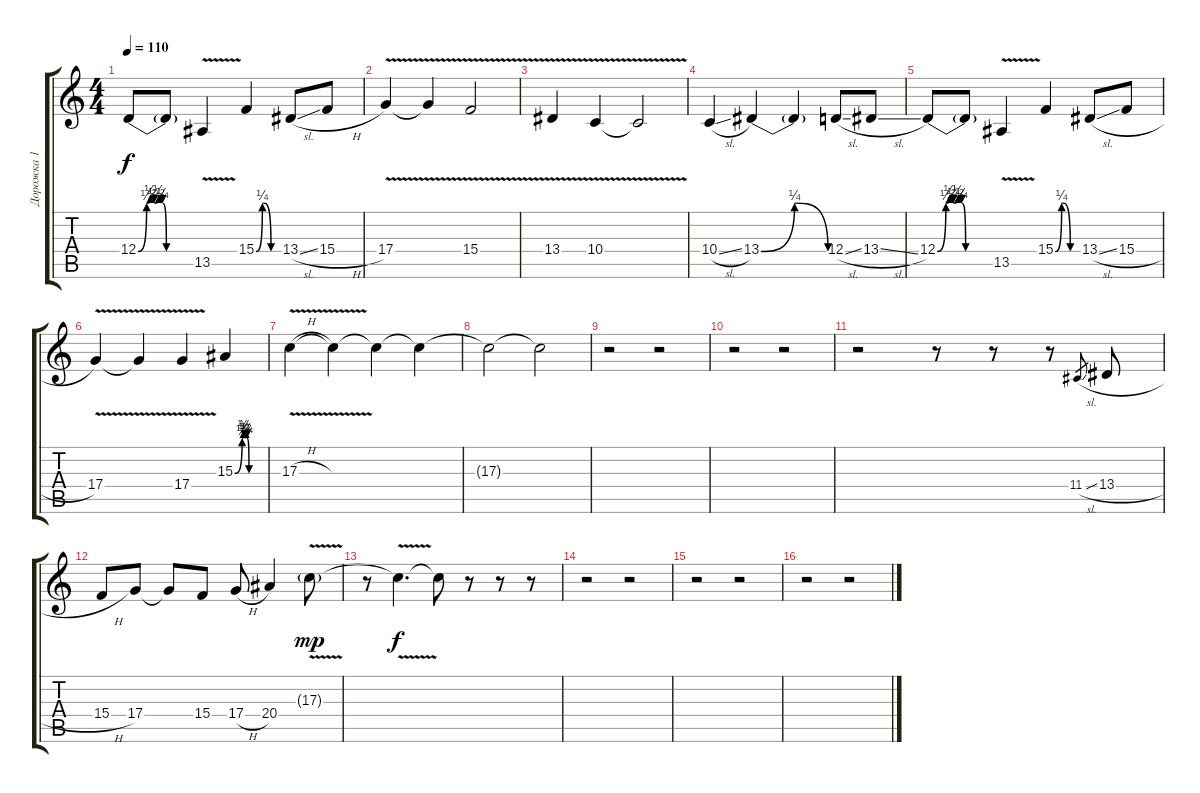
\track ("Дорожка 1" "Дорожка 1") {instrument bassoon}
\staff {score tabs}
\tuning (E4 B3 G3 D3 A2 E2) {hide}
\ts (4 4)
\tempo 110
\clef g2
\ks c
12.4{be (custom 0 0 9 1 13 2 17 1 22 2 26 1 30 0 35 0 60 0)}.8{dy f} 12.4{t}.8 13.5{v}.4 15.4{be (custom 0 0 17 1 20 1 40 0 60 0)}.4 13.4{sl}.8 15.4{h}.8 |
17.4{v}.4 17.4{t}.4 15.4{v}.2 |
13.4{v}.4 10.4{v}.4 10.4{t}.2 |
10.4{sl}.4 13.4{be (bendrelease 0 0 15 1 15 1 60 0)}.4 13.4{t}.4 12.4{sl}.8 13.4{sl}.8 |
12.4{be (custom 0 0 9 1 13 2 17 1 22 2 26 1 30 0 35 0 60 0)}.8 12.4{t}.8 13.5{v}.4 15.4{be (custom 0 0 17 1 20 1 40 0 60 0)}.4 13.4{sl}.8 15.4{h}.8 |
17.4{v}.4 17.4{t}.4 17.4{v}.4 15.3{be (custom 0 0 15 1 18 2 20 1 22 2 25 1 29 0 60 0)}.4 |
17.3{v h}.4 17.3{t}.4{volume 12} 17.3{t}.4{volume 10} 17.3{t}.4{volume 8} |
17.3{t}.2{volume 3} 17.3{t}.2 |
r.2 r.2 |
r.2 r.2 |
r.2{volume 8} r.8 r.8 r.8 11.4{sl}.8{gr} 13.4{h}.8 |
15.4{h}.8 17.4.8 17.4{t}.8 15.4.8 17.4{h}.8 20.4.4 17.3{v g}.8{dy mp} |
r.8 17.3{t}.4{d dy f} 17.3{t}.8 r.8 r.8 r.8 |
r.2 r.2 |
r.2 r.2 |
r.2 r.2
